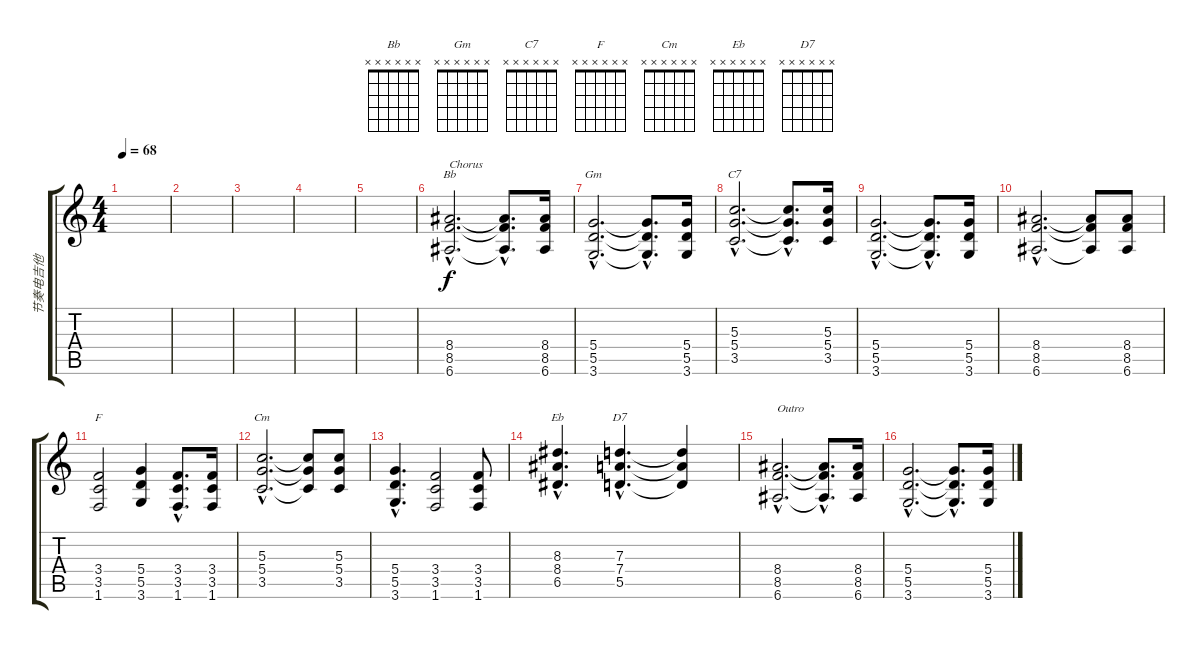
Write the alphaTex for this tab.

\track ("节奏电吉他" "节奏电吉他") {instrument distortionguitar}
\staff {score tabs}
\tuning (E4 B3 G3 D3 A2 E2) {hide}
\chord ("Bb" x x x x x x) {firstfret 0}
\chord ("Gm" x x x x x x) {firstfret 0}
\chord ("C7" x x x x x x) {firstfret 0}
\chord ("F" x x x x x x) {firstfret 0}
\chord ("Cm" x x x x x x) {firstfret 0}
\chord ("Eb" x x x x x x) {firstfret 0}
\chord ("D7" x x x x x x) {firstfret 0}
\ts (4 4)
\tempo 68
\clef g2
\ks c
|
|
|
|
|
(8.4{hac} 8.5{hac} 6.6{hac}).2{d ch "Bb" txt "Chorus"} (8.4{hac t} 8.5{hac t} 6.6{hac t}).8{d} (8.4 8.5 6.6).16 |
(5.4{hac} 5.5{hac} 3.6{hac}).2{d ch "Gm"} (5.4{hac t} 5.5{hac t} 3.6{hac t}).8{d} (5.4 5.5 3.6).16 |
(5.3{hac} 5.4{hac} 3.5{hac}).2{d ch "C7"} (5.3{hac t} 5.4{hac t} 3.5{hac t}).8{d} (5.3 5.4 3.5).16 |
(5.4{hac} 5.5{hac} 3.6{hac}).2{d} (5.4{hac t} 5.5{hac t} 3.6{hac t}).8{d} (5.4 5.5 3.6).16 |
(8.4{hac} 8.5{hac} 6.6{hac}).2{d} (8.4{t} 8.5{t} 6.6{t}).8 (8.4 8.5 6.6).8 |
(3.4 3.5 1.6).2{ch "F"} (5.4 5.5 3.6).4 (3.4{hac} 3.5{hac} 1.6{hac}).8{d} (3.4 3.5 1.6).16 |
(5.3{hac} 5.4{hac} 3.5{hac}).2{d ch "Cm"} (5.3{t} 5.4{t} 3.5{t}).8 (5.3 5.4 3.5).8 |
(5.4{hac} 5.5{hac} 3.6{hac}).4{d} (3.4 3.5 1.6).2 (3.4 3.5 1.6).8 |
(8.3{hac} 8.4{hac} 6.5{hac}).4{d ch "Eb"} (7.3{hac} 7.4{hac} 5.5{hac}).4{d ch "D7"} (7.3{t} 7.4{t} 5.5{t}).4 |
(8.4{hac} 8.5{hac} 6.6{hac}).2{d txt "Outro"} (8.4{hac t} 8.5{hac t} 6.6{hac t}).8{d} (8.4 8.5 6.6).16 |
(5.4{hac} 5.5{hac} 3.6{hac}).2{d} (5.4{hac t} 5.5{hac t} 3.6{hac t}).8{d} (5.4 5.5 3.6).16
